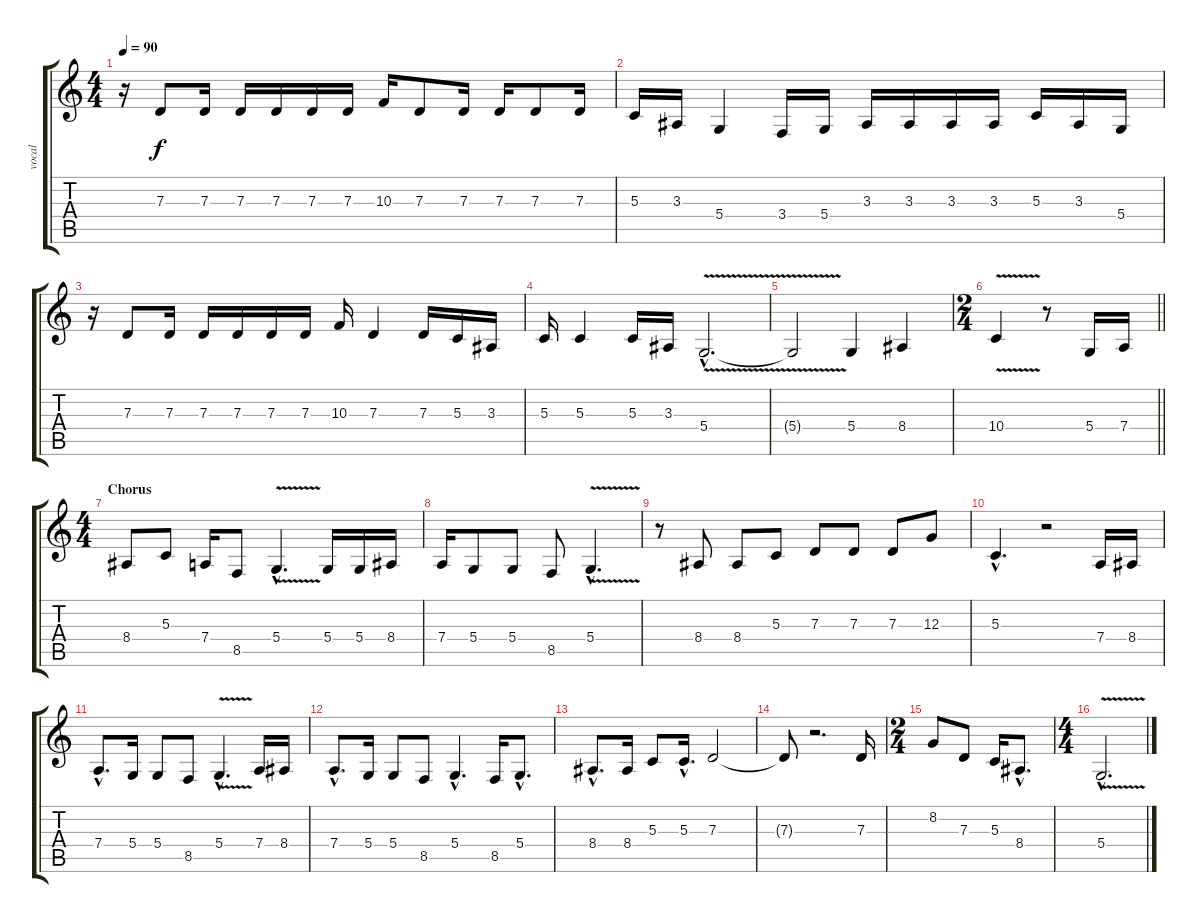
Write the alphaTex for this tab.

\track ("vocal" "vocal") {instrument lead6voice}
\staff {score tabs}
\tuning (E4 B3 G3 D3 A2 E2) {hide}
\ts (4 4)
\tempo 90
\clef g2
\ks c
r.16{dy f} 7.3.8 7.3.16 7.3.16 7.3.16 7.3.16 7.3.16 10.3.16 7.3.8 7.3.16 7.3.16 7.3.8 7.3.16 |
5.3.16 3.3.16 5.4.4 3.4.16 5.4.16 3.3.16 3.3.16 3.3.16 3.3.16 5.3.16 3.3.16 5.4.16 |
r.16 7.3.8 7.3.16 7.3.16 7.3.16 7.3.16 7.3.16 10.3.16 7.3.4 7.3.16 5.3.16 3.3.16 |
5.3.16 5.3.4 5.3.16 3.3.16 5.4{v hac}.2{d} |
5.4{t}.2 5.4.4 8.4.4 |
\ts (2 4)
\barLineRight lightlight
10.4{v}.4 r.8 5.4.16 7.4.16 |
\ts (4 4)
\section ("" "Chorus")
8.4.8 5.3.8 7.4.16 8.5.8 5.4{v hac}.4{d} 5.4.16 5.4.16 8.4.16 |
7.4.16 5.4.8 5.4.8 8.5.8 5.4{v hac}.4{d} |
r.8 8.4.8 8.4.8 5.3.8 7.3.8 7.3.8 7.3.8 12.3.8 |
5.3{hac}.4{d} r.2 7.4.16 8.4.16 |
7.4{hac}.8{d} 5.4.16 5.4.8 8.5.8 5.4{v hac}.4{d} 7.4.16 8.4.16 |
7.4{hac}.8{d} 5.4.16 5.4.8 8.5.8 5.4{hac}.4{d} 8.5.16 5.4{hac}.8{d} |
8.4{hac}.8{d} 8.4.16 5.3.8 5.3{hac}.16{d} 7.3.2 |
7.3{t}.8 r.2{d} 7.3.16 |
\ts (2 4)
8.2.8 7.3.8 5.3.16 8.4{hac}.8{d} |
\ts (4 4)
5.4{v hac}.2{d}
